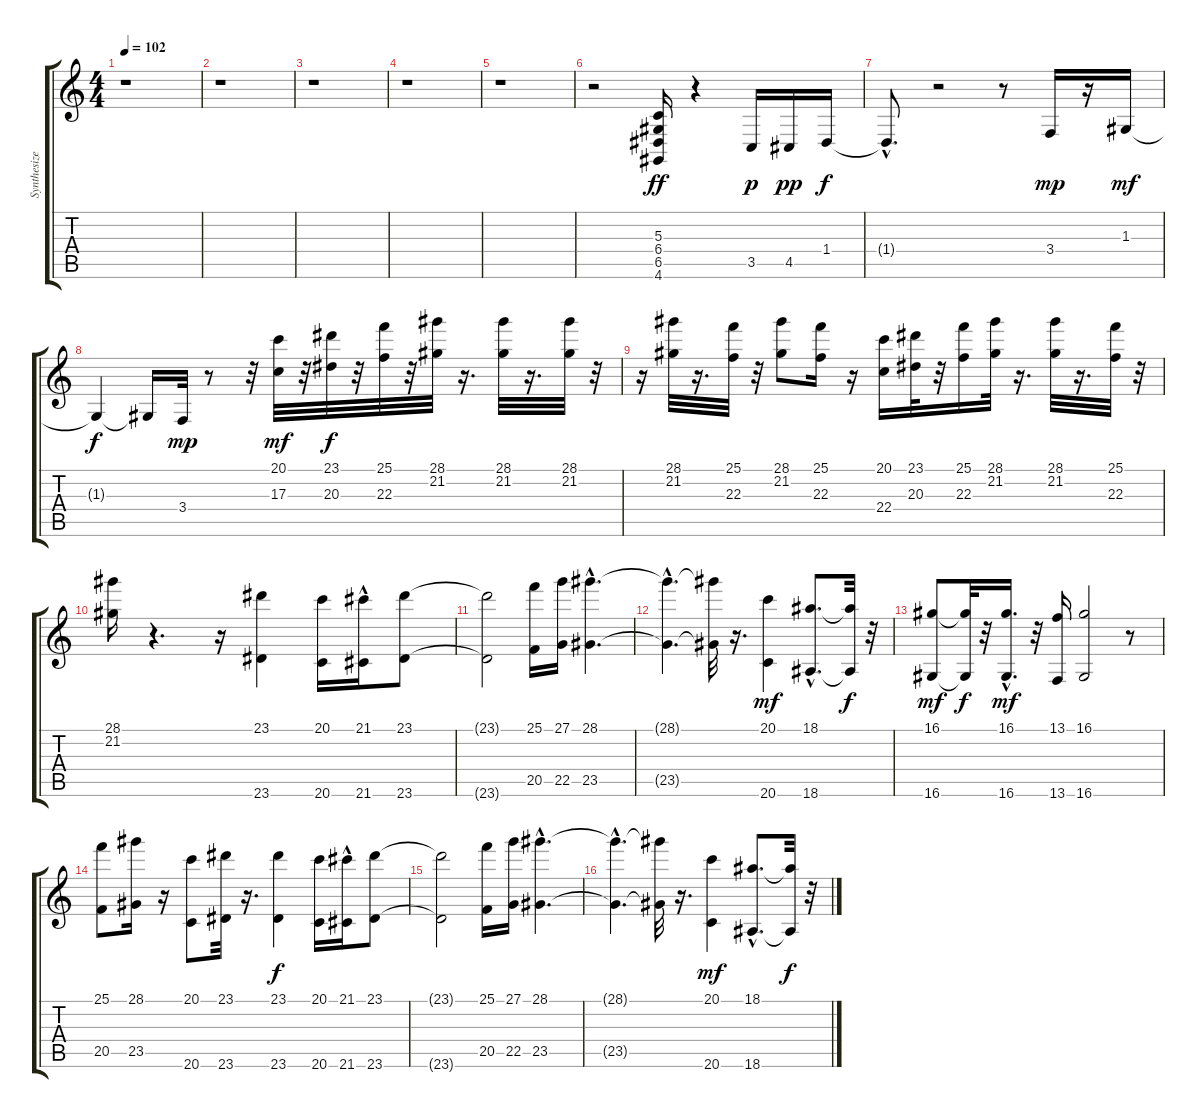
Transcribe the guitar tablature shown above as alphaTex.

\track ("Synthesizer" "Synthesize") {instrument stringensemble1}
\staff {score tabs}
\tuning (E4 B3 G3 D3 A2 E2) {hide}
\ts (4 4)
\tempo 102
\clef g2
\ks c
r.1{dy ff} |
r.1 |
r.1 |
r.1 |
r.1 |
r.2 (5.3 6.4 6.5 4.6).16 r.4 3.5.16{dy p} 4.5.16{dy pp} 1.4.16{dy f} |
1.4{hac t}.8{d} r.2 r.8 3.4.16{dy mp} r.16 1.3.16{dy mf} |
1.3{t}.4{dy f} 1.3{t}.16 3.4.32{dy mp} r.8 r.32 (20.1 17.3).32{dy mf} r.32 (23.1 20.3).32{dy f} r.32 (25.1 22.3).32 r.32 (28.1 21.2).32 r.16{d} (28.1 21.2).32 r.16{d} (28.1 21.2).32 r.32 |
r.16 (28.1 21.2).32 r.16{d} (25.1 22.3).32 r.32 (28.1 21.2).8 (25.1 22.3).16 r.16 (20.1 22.4).16 (23.1 20.3).32 r.32 (25.1 22.3).16 (28.1 21.2).32 r.16{d} (28.1 21.2).32 r.16{d} (25.1 22.3).32 r.32 |
(28.1 21.2).16 r.4{d} r.16 (23.1 23.6).4 (20.1 20.6).16 (21.1 21.6{hac}).16 (23.1 23.6).8 |
(23.1{t} 23.6{t}).2 (25.1 20.5).16 (27.1 22.5).16 (28.1{hac} 23.5{hac}).4{d} |
(28.1{hac t} 23.5{hac t}).4{d} (28.1{t} 23.5{t}).32 r.16{d} (20.1 20.6).4{dy mf} (18.1{hac} 18.6{hac}).8{d} (18.1{t} 18.6{t}).32{dy f} r.32 |
(16.1 16.6).8{dy mf} (16.1{t} 16.6{t}).32{dy f} r.32 (16.1 16.6{hac}).16{d dy mf} r.32 (13.1 13.6).16 (16.1 16.6).2 r.8 |
(25.1 20.5).8 (28.1 23.5).16 r.16 (20.1 20.6).8 (23.1 23.6).32 r.16{d} (23.1 23.6).4{dy f} (20.1 20.6).16 (21.1 21.6{hac}).16 (23.1 23.6).8 |
(23.1{t} 23.6{t}).2 (25.1 20.5).16 (27.1 22.5).16 (28.1{hac} 23.5{hac}).4{d} |
(28.1{hac t} 23.5{hac t}).4{d} (28.1{t} 23.5{t}).32 r.16{d} (20.1 20.6).4{dy mf} (18.1{hac} 18.6{hac}).8{d} (18.1{t} 18.6{t}).32{dy f} r.32
